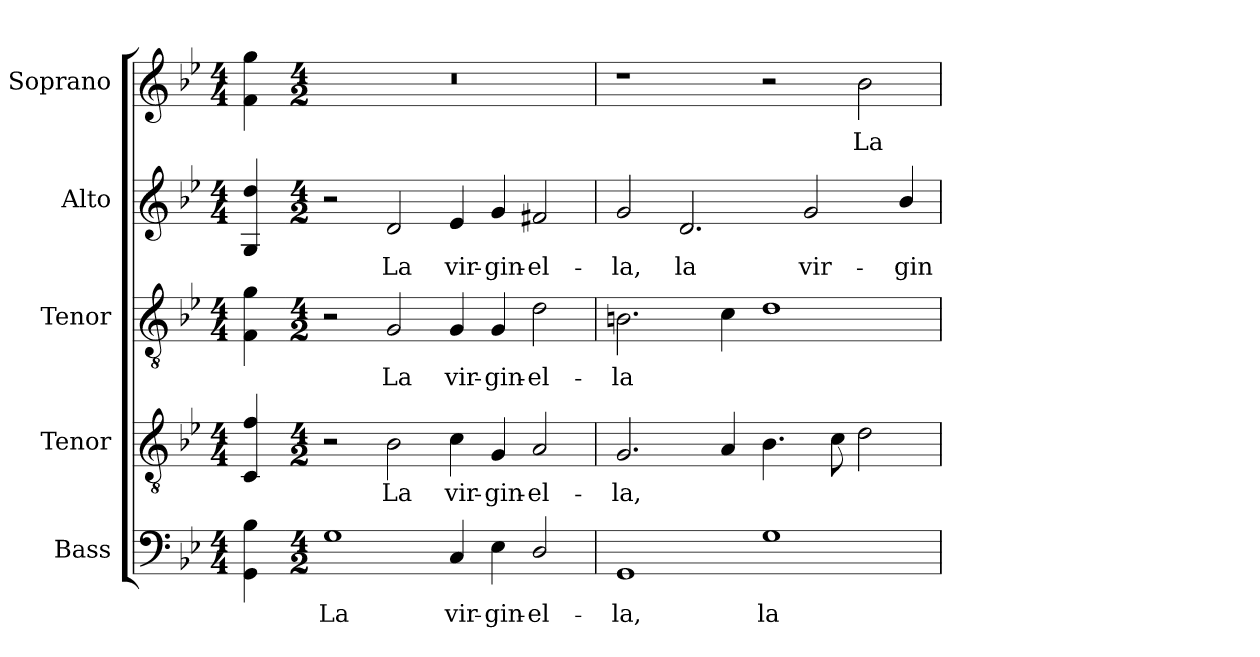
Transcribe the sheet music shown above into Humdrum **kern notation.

**kern	**text	**kern	**text	**kern	**text	**kern	**text	**kern	**text
*part5	*part5	*part4	*part4	*part3	*part3	*part2	*part2	*part1	*part1
*staff5	*staff5	*staff4	*staff4	*staff3	*staff3	*staff2	*staff2	*staff1	*staff1
*I"Bass	*	*I"Tenor	*	*I"Tenor	*	*I"Alto	*	*I"Soprano	*
*I'B.	*	*I'T.	*	*	*	*	*	*I'S.	*
!!LO:PB:g=z
*clefF4	*	*clefGv2	*	*clefGv2	*	*clefG2	*	*clefG2	*
*	*	*ITrd7c12	*	*ITrd7c12	*	*ITrd7c12	*	*	*
*k[b-e-]	*	*k[b-e-]	*	*k[b-e-]	*	*k[b-e-]	*	*k[b-e-]	*
*B-:	*	*B-:	*	*B-:	*	*B-:	*	*B-:	*
*M4/4	*	*M4/4	*	*M4/4	*	*M4/4	*	*M4/4	*
=	=	=	=	=	=	=	=	=	=
4GGi\ 4B-i	.	4CCi/ 4Fi	.	4FFi\ 4Gi	.	4GGi/ 4di	.	4fi\ 4ggi	.
=1-	=1-	=1-	=1-	=1-	=1-	=1-	=1-	=1-	=1-
*M4/2	*	*M4/2	*	*M4/2	*	*M4/2	*	*M4/2	*
!	!LO:LY:b:color=#000000	!	!	!	!	!	!	!LO:N:vis=1	!
1Gi	La	2r	.	2r	.	2r	.	0r	.
!	!	!	!LO:LY:b:color=#000000	!	!	!	!	!	!
!	!	!	!	!	!LO:LY:b:color=#000000	!	!	!	!
!	!	!	!	!	!	!	!LO:LY:b:color=#000000	!	!
.	.	2BB-i\	La	2GGi/	La	2Di/	La	.	.
!	!LO:LY:b:color=#000000	!	!	!	!	!	!	!	!
!	!	!	!LO:LY:b:color=#000000	!	!	!	!	!	!
!	!	!	!	!	!LO:LY:b:color=#000000	!	!	!	!
!	!	!	!	!	!	!	!LO:LY:b:color=#000000	!	!
4Ci/	vir-	4Ci\	vir-	4GGi/	vir-	4E-i/	vir-	.	.
!	!LO:LY:b:color=#000000	!	!	!	!	!	!	!	!
!	!	!	!LO:LY:b:color=#000000	!	!	!	!	!	!
!	!	!	!	!	!LO:LY:b:color=#000000	!	!	!	!
!	!	!	!	!	!	!	!LO:LY:b:color=#000000	!	!
4E-i\	-gin-	4GGi/	-gin-	4GGi/	-gin-	4Gi/	-gin-	.	.
!	!LO:LY:b:color=#000000	!	!	!	!	!	!	!	!
!	!	!	!LO:LY:b:color=#000000	!	!	!	!	!	!
!	!	!	!	!	!LO:LY:b:color=#000000	!	!	!	!
!	!	!	!	!	!	!	!LO:LY:b:color=#000000	!	!
2Di/	-el-	2AAi/	-el-	2Di\	-el-	2F#Xi/	-el-	.	.
=2	=2	=2	=2	=2	=2	=2	=2	=2	=2
!	!LO:LY:b:color=#000000	!	!	!	!	!	!	!	!
!	!	!	!LO:LY:b:color=#000000	!	!	!	!	!	!
!	!	!	!	!	!LO:LY:b:color=#000000	!	!	!	!
!	!	!	!	!	!	!	!LO:LY:b:color=#000000	!	!
1GGi	-la,	2.GGi/	-la,	2.BBni\	-la	2Gi/	-la,	1r	.
!	!	!	!	!	!	!	!LO:LY:b:color=#000000	!	!
.	.	.	.	.	.	2.Di/	la	.	.
.	.	4AAi/	.	4Ci\	.	.	.	.	.
!	!LO:LY:b:color=#000000	!	!	!	!	!	!	!	!
1Gi	la	4.BB-i\	.	1Di	.	.	.	2r	.
!	!	!	!	!	!	!	!LO:LY:b:color=#000000	!	!
.	.	.	.	.	.	2Gi/	vir-	.	.
.	.	8Ci\	.	.	.	.	.	.	.
!	!	!	!	!	!	!	!	!	!LO:LY:b:color=#000000
.	.	2Di\	.	.	.	.	.	2b-i\	La
!	!	!	!	!	!	!	!LO:LY:b:color=#000000	!	!
.	.	.	.	.	.	4B-i/	-gin-	.	.
=	=	=	=	=	=	=	=	=	=
*-	*-	*-	*-	*-	*-	*-	*-	*-	*-
